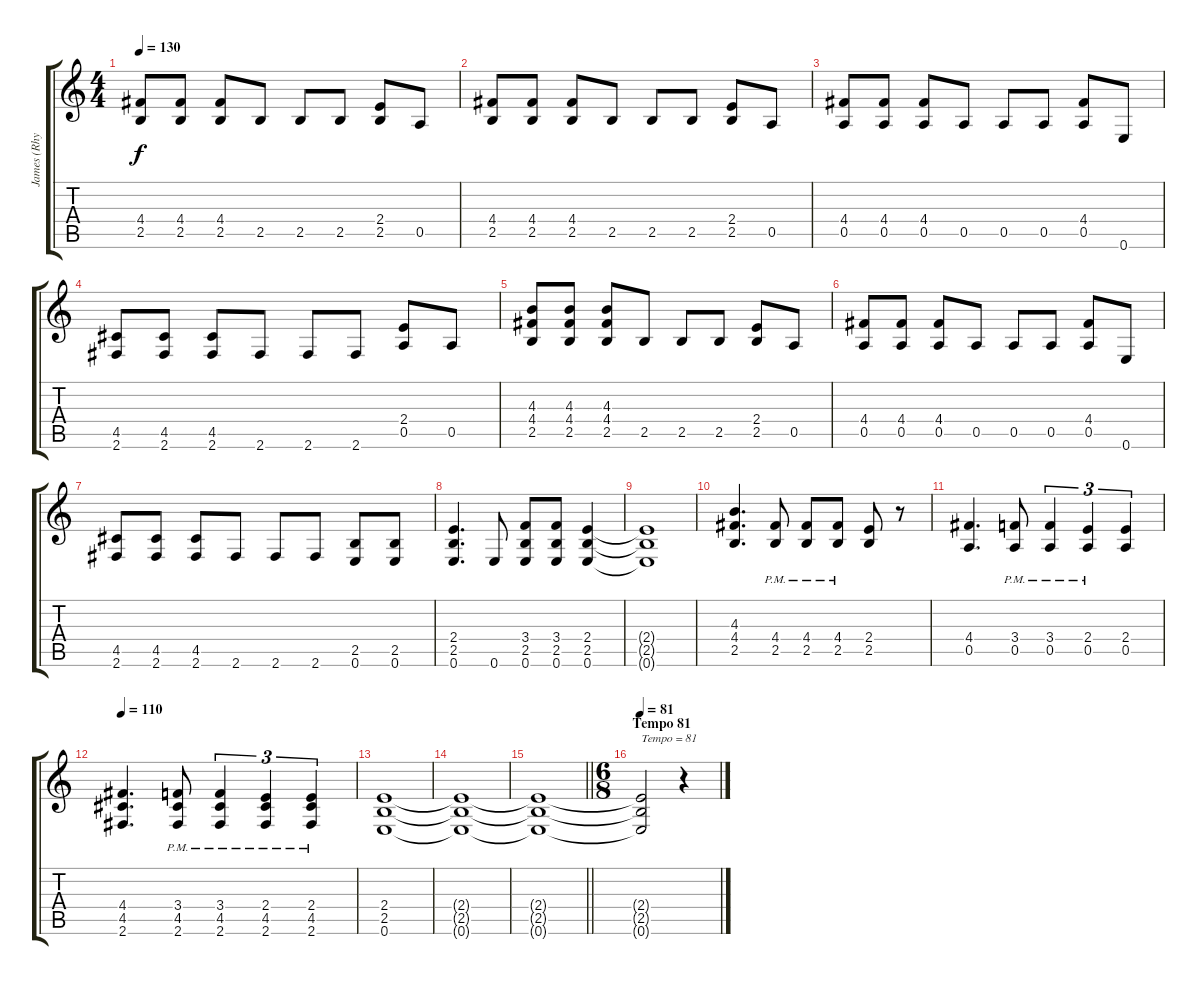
\track ("James (Rhythm Guitar)" "James (Rhy") {instrument distortionguitar}
\staff {score tabs}
\tuning (E4 B3 G3 D3 A2 E2) {hide}
\ts (4 4)
\tempo 130
\clef g2
\ks c
(4.4 2.5).8{dy f} (4.4 2.5).8 (4.4 2.5).8 2.5.8 2.5.8 2.5.8 (2.4 2.5).8 0.5.8 |
(4.4 2.5).8 (4.4 2.5).8 (4.4 2.5).8 2.5.8 2.5.8 2.5.8 (2.4 2.5).8 0.5.8 |
(4.4 0.5).8 (4.4 0.5).8 (4.4 0.5).8 0.5.8 0.5.8 0.5.8 (4.4 0.5).8 0.6.8 |
(4.5 2.6).8 (4.5 2.6).8 (4.5 2.6).8 2.6.8 2.6.8 2.6.8 (2.4 0.5).8 0.5.8 |
(4.3 4.4 2.5).8 (4.3 4.4 2.5).8 (4.3 4.4 2.5).8 2.5.8 2.5.8 2.5.8 (2.4 2.5).8 0.5.8 |
(4.4 0.5).8 (4.4 0.5).8 (4.4 0.5).8 0.5.8 0.5.8 0.5.8 (4.4 0.5).8 0.6.8 |
(4.5 2.6).8 (4.5 2.6).8 (4.5 2.6).8 2.6.8 2.6.8 2.6.8 (2.5 0.6).8 (2.5 0.6).8 |
(2.4 2.5 0.6).4{d} 0.6.8 (3.4 2.5 0.6).8 (3.4 2.5 0.6).8 (2.4 2.5 0.6).4 |
(2.4{t} 2.5{t} 0.6{t}).1 |
(4.3 4.4 2.5).4{d} (4.4{pm} 2.5{pm}).8 (4.4{pm} 2.5{pm}).8 (4.4{pm} 2.5{pm}).8 (2.4 2.5).8 r.8 |
(4.4 0.5).4{d} (3.4{pm} 0.5{pm}).8 (3.4{pm} 0.5{pm}).4{tu (3 2)} (2.4{pm} 0.5{pm}).4{tu (3 2)} (2.4 0.5).4{tu (3 2)} |
\tempo 110
(4.4 4.5 2.6).4{d} (3.4{pm} 4.5{pm} 2.6{pm}).8 (3.4{pm} 4.5{pm} 2.6{pm}).4{tu (3 2)} (2.4{pm} 4.5{pm} 2.6{pm}).4{tu (3 2)} (2.4{pm} 4.5{pm} 2.6{pm}).4{tu (3 2)} |
(2.4 2.5 0.6).1{volume 7} |
(2.4{t} 2.5{t} 0.6{t}).1 |
\barLineRight lightlight
(2.4{t} 2.5{t} 0.6{t}).1{volume 2} |
\ts (6 8)
\section ("" "Tempo 81")
\tempo 81
(2.4{t} 2.5{t} 0.6{t}).2{txt "Tempo = 81"} r.4
